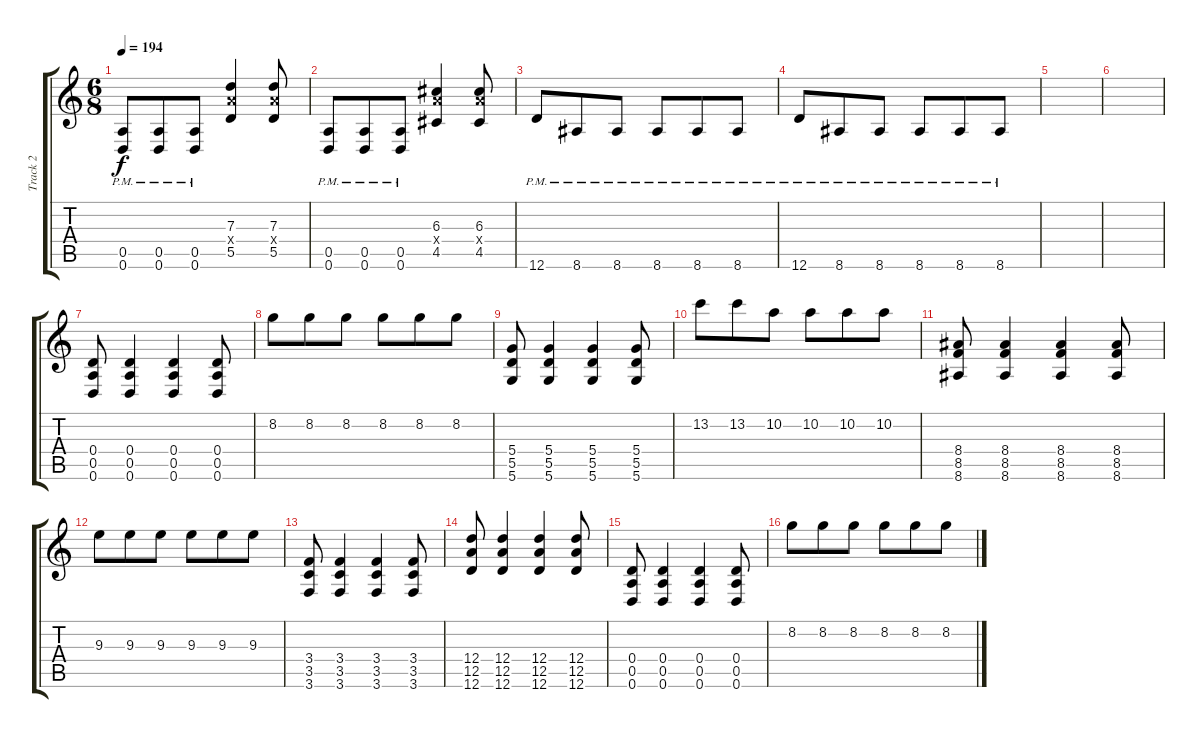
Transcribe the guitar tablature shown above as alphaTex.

\track ("Track 2" "Track 2") {instrument distortionguitar}
\staff {score tabs}
\tuning (E4 B3 G3 D3 A2 D2) {hide}
\ts (6 8)
\tempo 194
\clef g2
\ks c
(0.5{pm} 0.6{pm}).8{dy f} (0.5{pm} 0.6{pm}).8 (0.5{pm} 0.6{pm}).8 (7.3 7.4{x} 5.5).4 (7.3 7.4{x} 5.5).8 |
(0.5{pm} 0.6{pm}).8 (0.5{pm} 0.6{pm}).8 (0.5{pm} 0.6{pm}).8 (6.3 7.4{x} 4.5).4 (6.3 7.4{x} 4.5).8 |
12.6{pm}.8 8.6{pm}.8 8.6{pm}.8 8.6{pm}.8 8.6{pm}.8 8.6{pm}.8 |
12.6{pm}.8 8.6{pm}.8 8.6{pm}.8 8.6{pm}.8 8.6{pm}.8 8.6{pm}.8 |
|
|
(0.4 0.5 0.6).8 (0.4 0.5 0.6).4 (0.4 0.5 0.6).4 (0.4 0.5 0.6).8 |
8.2.8 8.2.8 8.2.8 8.2.8 8.2.8 8.2.8 |
(5.4 5.5 5.6).8 (5.4 5.5 5.6).4 (5.4 5.5 5.6).4 (5.4 5.5 5.6).8 |
13.2.8 13.2.8 10.2.8 10.2.8 10.2.8 10.2.8 |
(8.4 8.5 8.6).8 (8.4 8.5 8.6).4 (8.4 8.5 8.6).4 (8.4 8.5 8.6).8 |
9.3.8 9.3.8 9.3.8 9.3.8 9.3.8 9.3.8 |
(3.4 3.5 3.6).8 (3.4 3.5 3.6).4 (3.4 3.5 3.6).4 (3.4 3.5 3.6).8 |
(12.4 12.5 12.6).8 (12.4 12.5 12.6).4 (12.4 12.5 12.6).4 (12.4 12.5 12.6).8 |
(0.4 0.5 0.6).8 (0.4 0.5 0.6).4 (0.4 0.5 0.6).4 (0.4 0.5 0.6).8 |
8.2.8 8.2.8 8.2.8 8.2.8 8.2.8 8.2.8
